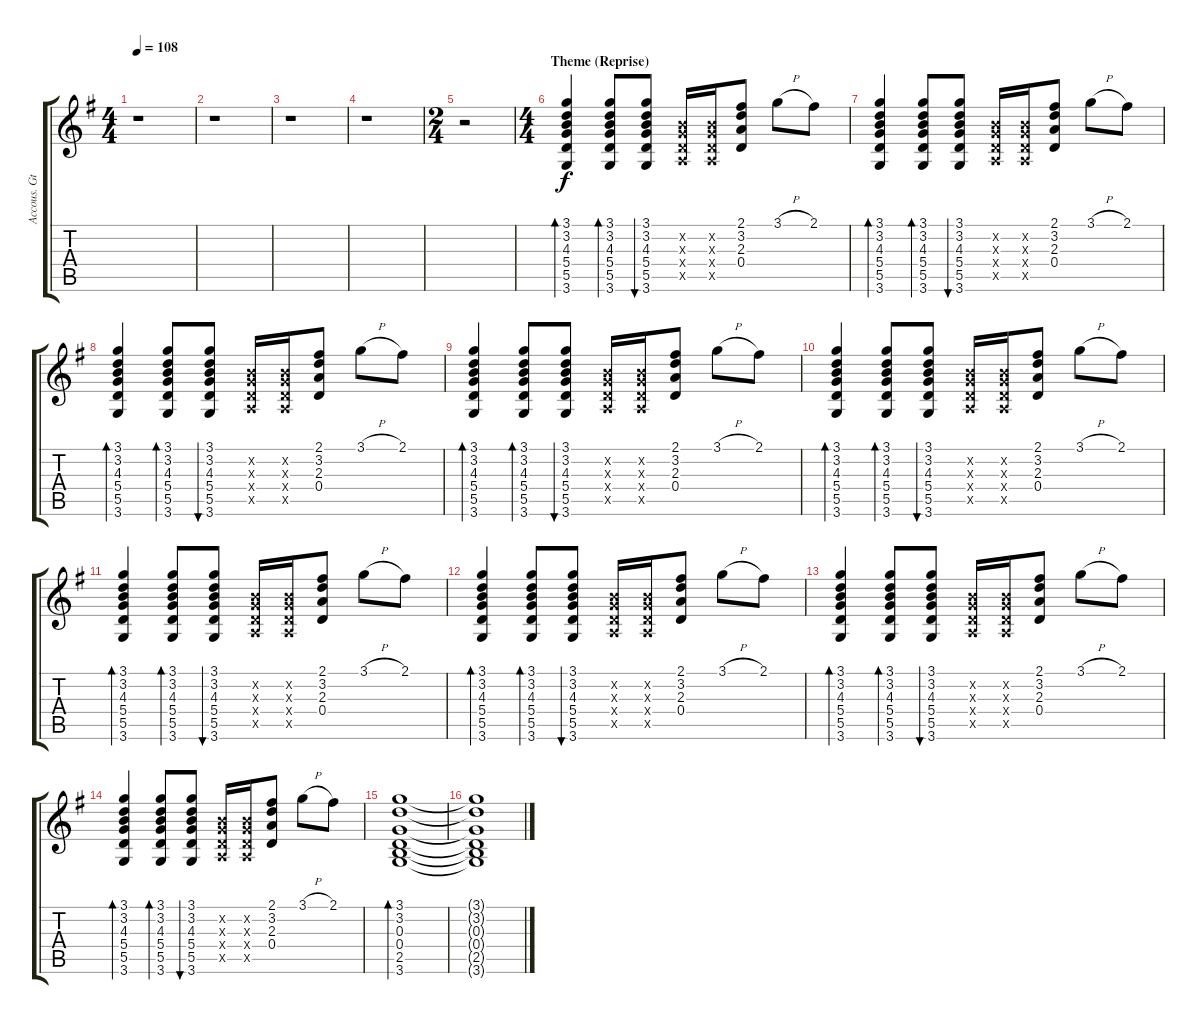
\track ("Accous. Gtr 2" "Accous. Gt") {instrument acousticguitarsteel}
\staff {score tabs}
\tuning (E4 B3 G3 D3 A2 E2) {hide}
\ts (4 4)
\tempo 108
\clef g2
\ks g
r.1{dy f} |
r.1 |
r.1 |
r.1 |
\ts (2 4)
r.2 |
\ts (4 4)
\section ("" "Theme (Reprise)")
(3.1 3.2 4.3 5.4 5.5 3.6).4{bd 60} (3.1 3.2 4.3 5.4 5.5 3.6).8{bd 60} (3.1 3.2 4.3 5.4 5.5 3.6).8{bu 60} (0.2{x} 0.3{x} 0.4{x} 0.5{x}).16 (0.2{x} 0.3{x} 0.4{x} 0.5{x}).16 (2.1 3.2 2.3 0.4).8 3.1{h}.8 2.1.8 |
(3.1 3.2 4.3 5.4 5.5 3.6).4{bd 60} (3.1 3.2 4.3 5.4 5.5 3.6).8{bd 60} (3.1 3.2 4.3 5.4 5.5 3.6).8{bu 60} (0.2{x} 0.3{x} 0.4{x} 0.5{x}).16 (0.2{x} 0.3{x} 0.4{x} 0.5{x}).16 (2.1 3.2 2.3 0.4).8 3.1{h}.8 2.1.8 |
(3.1 3.2 4.3 5.4 5.5 3.6).4{bd 60} (3.1 3.2 4.3 5.4 5.5 3.6).8{bd 60} (3.1 3.2 4.3 5.4 5.5 3.6).8{bu 60} (0.2{x} 0.3{x} 0.4{x} 0.5{x}).16 (0.2{x} 0.3{x} 0.4{x} 0.5{x}).16 (2.1 3.2 2.3 0.4).8 3.1{h}.8 2.1.8 |
(3.1 3.2 4.3 5.4 5.5 3.6).4{bd 60} (3.1 3.2 4.3 5.4 5.5 3.6).8{bd 60} (3.1 3.2 4.3 5.4 5.5 3.6).8{bu 60} (0.2{x} 0.3{x} 0.4{x} 0.5{x}).16 (0.2{x} 0.3{x} 0.4{x} 0.5{x}).16 (2.1 3.2 2.3 0.4).8 3.1{h}.8 2.1.8 |
(3.1 3.2 4.3 5.4 5.5 3.6).4{bd 60} (3.1 3.2 4.3 5.4 5.5 3.6).8{bd 60} (3.1 3.2 4.3 5.4 5.5 3.6).8{bu 60} (0.2{x} 0.3{x} 0.4{x} 0.5{x}).16 (0.2{x} 0.3{x} 0.4{x} 0.5{x}).16 (2.1 3.2 2.3 0.4).8 3.1{h}.8 2.1.8 |
(3.1 3.2 4.3 5.4 5.5 3.6).4{bd 60} (3.1 3.2 4.3 5.4 5.5 3.6).8{bd 60} (3.1 3.2 4.3 5.4 5.5 3.6).8{bu 60} (0.2{x} 0.3{x} 0.4{x} 0.5{x}).16 (0.2{x} 0.3{x} 0.4{x} 0.5{x}).16 (2.1 3.2 2.3 0.4).8 3.1{h}.8 2.1.8 |
(3.1 3.2 4.3 5.4 5.5 3.6).4{bd 60} (3.1 3.2 4.3 5.4 5.5 3.6).8{bd 60} (3.1 3.2 4.3 5.4 5.5 3.6).8{bu 60} (0.2{x} 0.3{x} 0.4{x} 0.5{x}).16 (0.2{x} 0.3{x} 0.4{x} 0.5{x}).16 (2.1 3.2 2.3 0.4).8 3.1{h}.8 2.1.8 |
(3.1 3.2 4.3 5.4 5.5 3.6).4{bd 60} (3.1 3.2 4.3 5.4 5.5 3.6).8{bd 60} (3.1 3.2 4.3 5.4 5.5 3.6).8{bu 60} (0.2{x} 0.3{x} 0.4{x} 0.5{x}).16 (0.2{x} 0.3{x} 0.4{x} 0.5{x}).16 (2.1 3.2 2.3 0.4).8 3.1{h}.8 2.1.8 |
(3.1 3.2 4.3 5.4 5.5 3.6).4{bd 60} (3.1 3.2 4.3 5.4 5.5 3.6).8{bd 60} (3.1 3.2 4.3 5.4 5.5 3.6).8{bu 60} (0.2{x} 0.3{x} 0.4{x} 0.5{x}).16 (0.2{x} 0.3{x} 0.4{x} 0.5{x}).16 (2.1 3.2 2.3 0.4).8 3.1{h}.8 2.1.8 |
(3.1 3.2 0.3 0.4 2.5 3.6).1{bd 60} |
(3.1{t} 3.2{t} 0.3{t} 0.4{t} 2.5{t} 3.6{t}).1
